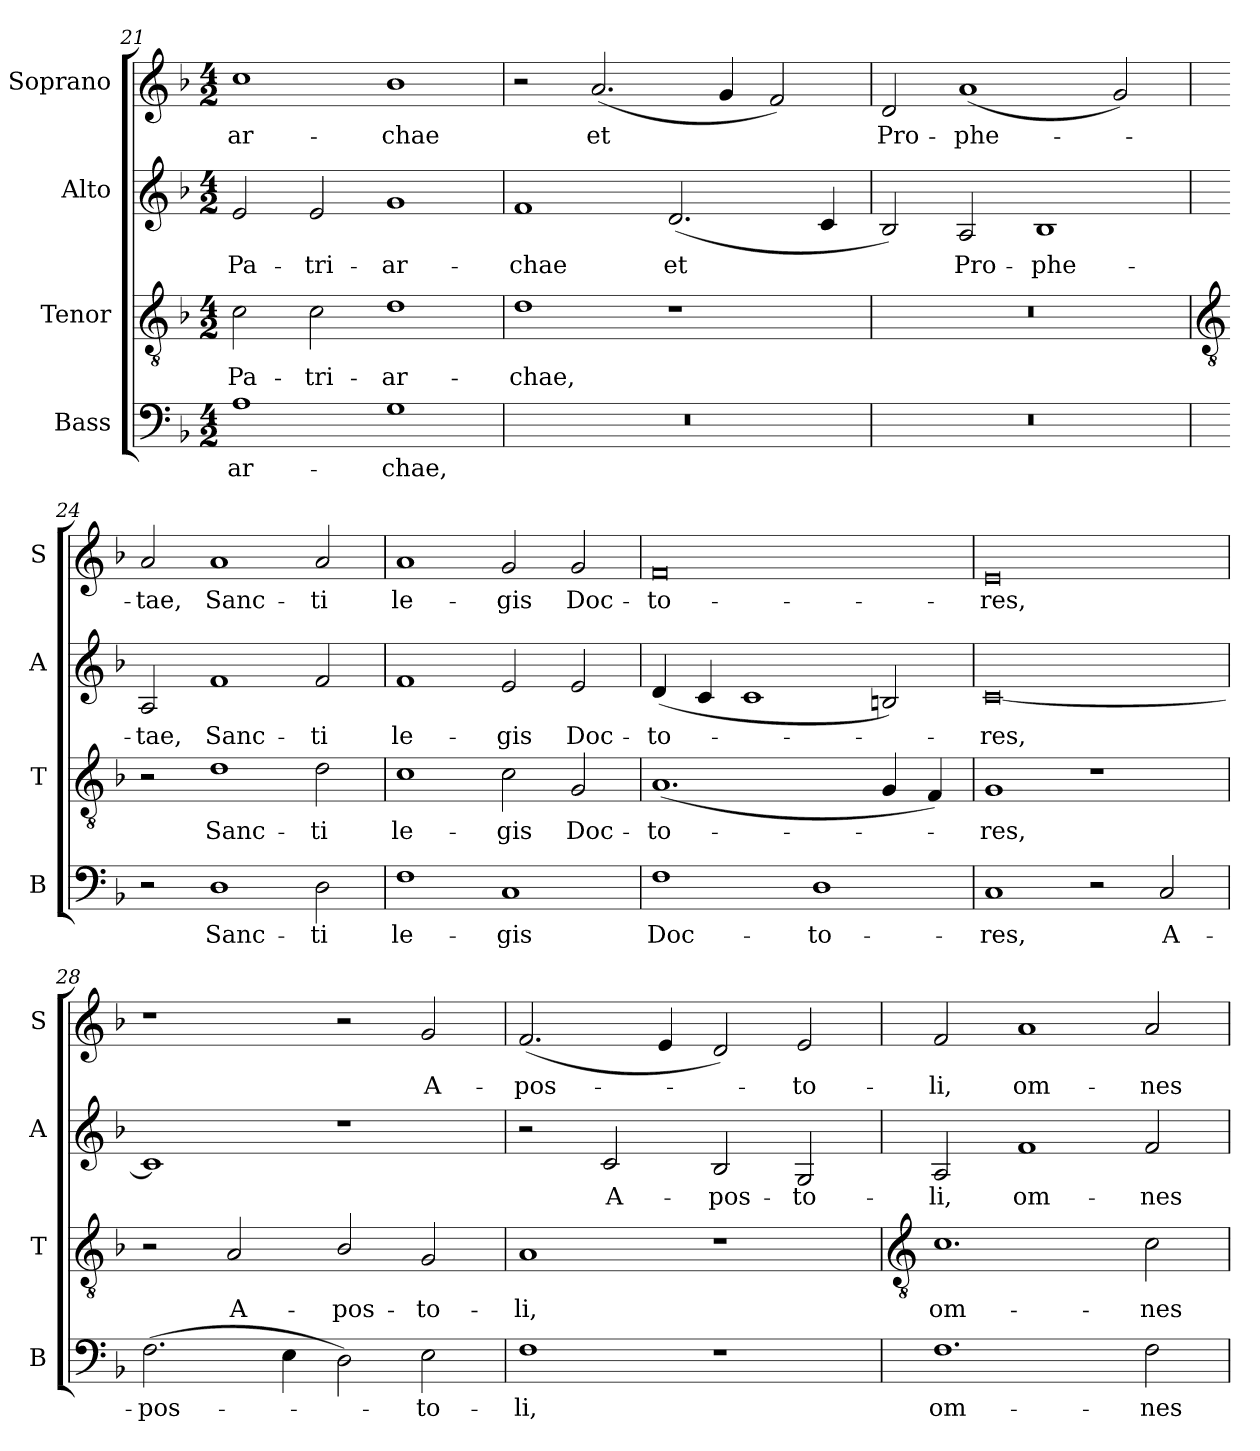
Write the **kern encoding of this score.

**kern	**text	**kern	**text	**kern	**text	**kern	**text
*part4	*part4	*part3	*part3	*part2	*part2	*part1	*part1
*staff4	*staff4	*staff3	*staff3	*staff2	*staff2	*staff1	*staff1
*I"Bass	*	*I"Tenor	*	*I"Alto	*	*I"Soprano	*
*I'B	*	*I'T	*	*I'A	*	*I'S	*
*clefF4	*	*clefGv2	*	*clefG2	*	*clefG2	*
*k[b-]	*	*k[b-]	*	*k[b-]	*	*k[b-]	*
*F:	*	*F:	*	*F:	*	*F:	*
*M4/2	*	*M4/2	*	*M4/2	*	*M4/2	*
=21	=21	=21	=21	=21	=21	=21	=21
!	!LO:LY:b	!	!LO:LY:b	!	!LO:LY:b	!	!LO:LY:b
1A	-ar-	2c	Pa-	2e	Pa-	1cc	-ar-
!	!	!	!LO:LY:b	!	!LO:LY:b	!	!
.	.	2c	-tri-	2e	-tri-	.	.
!	!LO:LY:b	!	!LO:LY:b	!	!LO:LY:b	!	!LO:LY:b
1G	-chae,	1d	-ar-	1g/	-ar-	1b-	-chae
=22	=22	=22	=22	=22	=22	=22	=22
!	!	!	!LO:LY:b	!	!LO:LY:b	!	!
0r	.	1d	-chae,	1f	-chae	2r	.
!	!	!	!	!	!	!	!LO:LY:b
.	.	.	.	.	.	(<2.a	et
!	!	!	!	!	!LO:LY:b	!	!
.	.	1r	.	(<2.d	et	.	.
.	.	.	.	.	.	4g/	.
.	.	.	.	.	.	2f)	.
.	.	.	.	4c	.	.	.
=23	=23	=23	=23	=23	=23	=23	=23
!	!	!	!	!	!	!	!LO:LY:b
0r	.	0r	.	2B-)	.	2d	Pro-
!	!	!	!	!	!LO:LY:b	!	!LO:LY:b
.	.	.	.	2A	Pro-	(<1a	-phe-
!	!	!	!	!	!LO:LY:b	!	!
.	.	.	.	1B-	-phe-	.	.
.	.	.	.	.	.	2g)	.
!!LO:LB:g=z
=24	=24	=24	=24	=24	=24	=24	=24
*	*	*clefGv2	*	*	*	*	*
!	!	!	!	!	!LO:LY:b	!	!LO:LY:b
2r	.	2r	.	2A	-tae,	2a	tae,
!	!LO:LY:b	!	!LO:LY:b	!	!LO:LY:b	!	!LO:LY:b
1D	Sanc-	1d	Sanc-	1f	Sanc-	1a	Sanc-
!	!LO:LY:b	!	!LO:LY:b	!	!LO:LY:b	!	!LO:LY:b
2D	-ti	2d	-ti	2f	-ti	2a	-ti
=25	=25	=25	=25	=25	=25	=25	=25
!	!LO:LY:b	!	!LO:LY:b	!	!LO:LY:b	!	!LO:LY:b
1F	le-	1c	le-	1f	le-	1a	le-
!	!LO:LY:b	!	!LO:LY:b	!	!LO:LY:b	!	!LO:LY:b
1C	-gis	2c	-gis	2e	-gis	2g/	-gis
!	!	!	!LO:LY:b	!	!LO:LY:b	!	!LO:LY:b
.	.	2G	Doc-	2e	Doc-	2g/	Doc-
=26	=26	=26	=26	=26	=26	=26	=26
!	!LO:LY:b	!	!LO:LY:b	!	!LO:LY:b	!	!LO:LY:b
1F	Doc-	(<1.A	-to-	(<4d	-to-	0f	-to-
.	.	.	.	4c	.	.	.
.	.	.	.	1c	.	.	.
!	!LO:LY:b	!	!	!	!	!	!
1D	-to-	.	.	.	.	.	.
.	.	4G	.	2Bn)	.	.	.
.	.	4F)	.	.	.	.	.
=27	=27	=27	=27	=27	=27	=27	=27
!	!LO:LY:b	!	!LO:LY:b	!	!LO:LY:b	!	!LO:LY:b
1C	-res,	1G	res,	[0c	res,	0e	-res,
2r	.	1r	.	.	.	.	.
!	!LO:LY:b	!	!	!	!	!	!
2C	A-	.	.	.	.	.	.
=28	=28	=28	=28	=28	=28	=28	=28
!	!LO:LY:b	!	!	!	!	!	!
(>2.F	-pos-	2r	.	1c]	.	1r	.
!	!	!	!LO:LY:b	!	!	!	!
.	.	2A	A-	.	.	.	.
4E	.	.	.	.	.	.	.
!	!	!	!LO:LY:b	!	!	!	!
2D)	.	2B-/	-pos-	1r	.	2r	.
!	!LO:LY:b	!	!LO:LY:b	!	!	!	!LO:LY:b
2E	to-	2G	-to-	.	.	2g/	A-
=29	=29	=29	=29	=29	=29	=29	=29
!	!LO:LY:b	!	!LO:LY:b	!	!	!	!LO:LY:b
1F	-li,	1A	-li,	2r	.	(<2.f	-pos-
!	!	!	!	!	!LO:LY:b	!	!
.	.	.	.	2c	A-	.	.
.	.	.	.	.	.	4e	.
!	!	!	!	!	!LO:LY:b	!	!
1r	.	1r	.	2B-	-pos-	2d)	.
!	!	!	!	!	!LO:LY:b	!	!LO:LY:b
.	.	.	.	2G	-to-	2e	to-
!!LO:LB:g=z
=30	=30	=30	=30	=30	=30	=30	=30
*	*	*clefGv2	*	*	*	*	*
!	!LO:LY:b	!	!LO:LY:b	!	!LO:LY:b	!	!LO:LY:b
1.F	om-	1.c	om-	2A	-li,	2f	-li,
!	!	!	!	!	!LO:LY:b	!	!LO:LY:b
.	.	.	.	1f	om-	1a	om-
!	!LO:LY:b	!	!LO:LY:b	!	!LO:LY:b	!	!LO:LY:b
2F	-nes	2c	-nes	2f	-nes	2a	-nes
=	=	=	=	=	=	=	=
*-	*-	*-	*-	*-	*-	*-	*-
